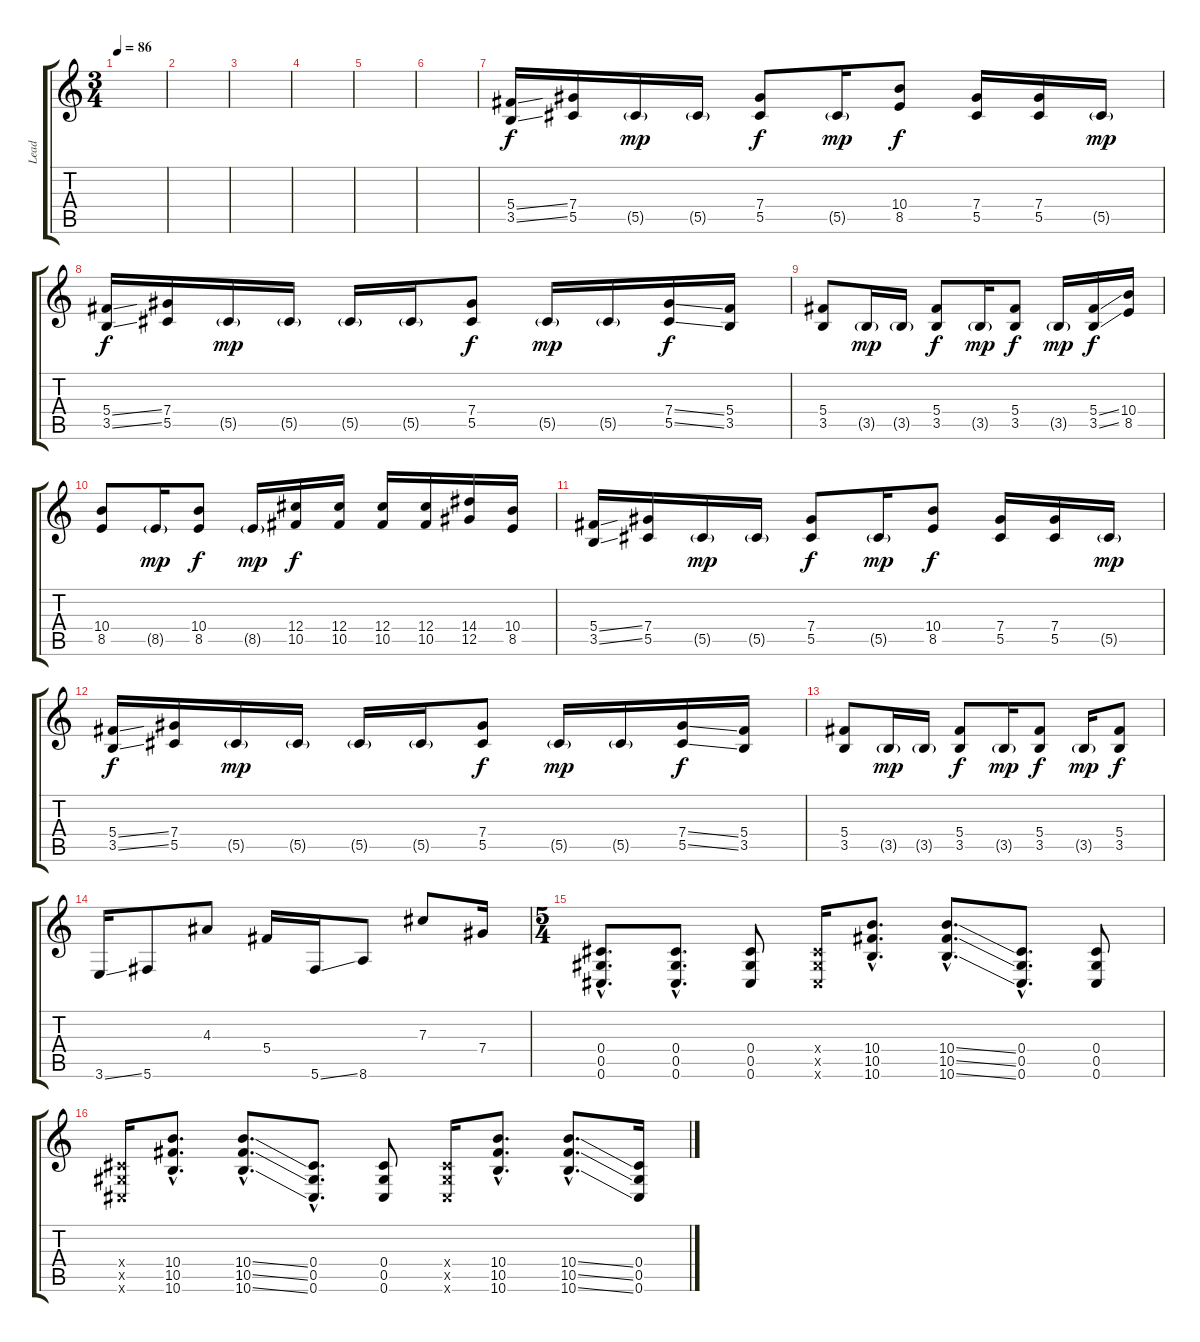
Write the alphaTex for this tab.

\track ("Lead" "Lead") {instrument overdrivenguitar}
\staff {score tabs}
\tuning (Eb4 Bb3 Gb3 Db3 Ab2 Db2) {hide}
\ts (3 4)
\tempo 86
\clef g2
\ks c
|
|
|
|
|
|
(5.4{ss} 3.5{ss}).16{volume 13 balance 12 instrument overdrivenguitar} (7.4 5.5).16 5.5{g}.16{dy mp} 5.5{g}.16 (7.4 5.5).8{dy f} 5.5{g}.16{dy mp} (10.4 8.5).8{dy f} (7.4 5.5).16 (7.4 5.5).16 5.5{g}.16{dy mp} |
(5.4{ss} 3.5{ss}).16{dy f balance 12} (7.4 5.5).16 5.5{g}.16{dy mp} 5.5{g}.16 5.5{g}.16 5.5{g}.16 (7.4 5.5).8{dy f} 5.5{g}.16{dy mp} 5.5{g}.16 (7.4{ss} 5.5{ss}).16{dy f} (5.4 3.5).16 |
(5.4 3.5).8{balance 12} 3.5{g}.16{dy mp} 3.5{g}.16 (5.4 3.5).8{dy f} 3.5{g}.16{dy mp} (5.4 3.5).8{dy f} 3.5{g}.16{dy mp} (5.4{ss} 3.5{ss}).16{dy f} (10.4 8.5).16 |
(10.4 8.5).8{balance 12} 8.5{g}.16{dy mp} (10.4 8.5).8{dy f} 8.5{g}.16{dy mp} (12.4 10.5).16{dy f} (12.4 10.5).16 (12.4 10.5).16 (12.4 10.5).16 (14.4 12.5).16 (10.4 8.5).16 |
(5.4{ss} 3.5{ss}).16{volume 13 balance 12 instrument overdrivenguitar} (7.4 5.5).16 5.5{g}.16{dy mp} 5.5{g}.16 (7.4 5.5).8{dy f} 5.5{g}.16{dy mp} (10.4 8.5).8{dy f} (7.4 5.5).16 (7.4 5.5).16 5.5{g}.16{dy mp} |
(5.4{ss} 3.5{ss}).16{dy f balance 12} (7.4 5.5).16 5.5{g}.16{dy mp} 5.5{g}.16 5.5{g}.16 5.5{g}.16 (7.4 5.5).8{dy f} 5.5{g}.16{dy mp} 5.5{g}.16 (7.4{ss} 5.5{ss}).16{dy f} (5.4 3.5).16 |
(5.4 3.5).8{balance 12} 3.5{g}.16{dy mp} 3.5{g}.16 (5.4 3.5).8{dy f} 3.5{g}.16{dy mp} (5.4 3.5).8{dy f} 3.5{g}.16{dy mp} (5.4 3.5).8{dy f} |
3.6{ss}.16{volume 13 balance 12} 5.6.8 4.3.8 5.4.16 5.6{ss}.16 8.6.8 7.3.8 7.4.16 |
\ts (5 4)
(0.4{hac} 0.5{hac} 0.6{hac}).8{d volume 13 balance 8} (0.4{hac} 0.5{hac} 0.6{hac}).8{d} (0.4 0.5 0.6).8 (0.4{x} 0.5{x} 0.6{x}).16 (10.4{hac} 10.5{hac} 10.6{hac}).8{d} (10.4{ss hac} 10.5{ss hac} 10.6{ss hac}).8{d} (0.4{hac} 0.5{hac} 0.6{hac}).8{d} (0.4 0.5 0.6).8 |
(0.4{x} 0.5{x} 0.6{x}).16 (10.4{hac} 10.5{hac} 10.6{hac}).8{d} (10.4{ss hac} 10.5{ss hac} 10.6{ss hac}).8{d} (0.4{hac} 0.5{hac} 0.6{hac}).8{d} (0.4 0.5 0.6).8 (0.4{x} 0.5{x} 0.6{x}).16 (10.4{hac} 10.5{hac} 10.6{hac}).8{d} (10.4{ss hac} 10.5{ss hac} 10.6{ss hac}).8{d} (0.4 0.5 0.6).16
